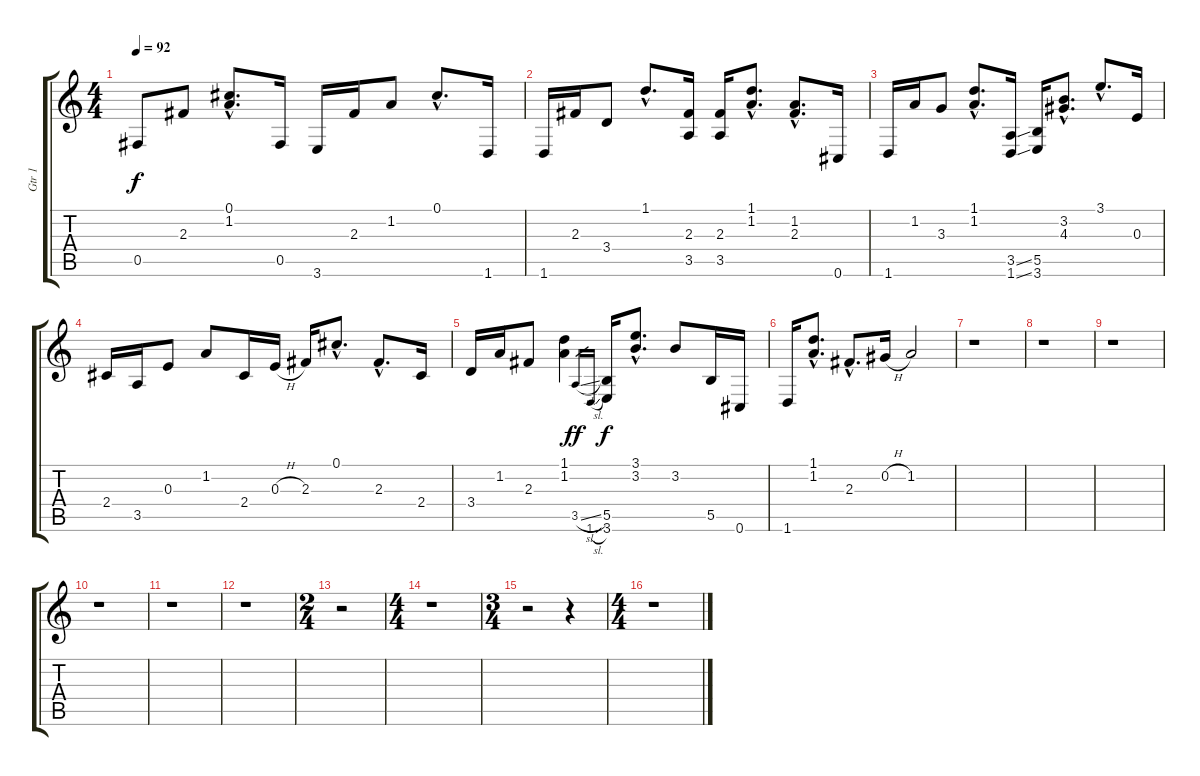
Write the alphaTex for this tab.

\track ("Gtr 1" "Gtr 1") {instrument electricguitarjazz}
\staff {score tabs}
\tuning (Db4 Ab3 E3 B2 Gb2 Db2) {hide}
\ts (4 4)
\tempo 92
\clef g2
\ks c
0.5.8{dy f} 2.3.8 (0.1{hac} 1.2{hac}).8{d} 0.5.16 3.6.16 2.3.16 1.2.8 0.1{hac}.8{d} 1.6.16 |
1.6.16 2.3.16 3.4.8 1.1{hac}.8{d} (2.3 3.5).16 (2.3 3.5).16 (1.1{hac} 1.2{hac}).8{d} (1.2{hac} 2.3{hac}).8{d} 0.6.16 |
1.6.16 1.2.16 3.3.8 (1.1{hac} 1.2{hac}).8{d} (3.5{ss} 1.6{ss}).16 (5.5 3.6).16 (3.2{hac} 4.3{hac}).8{d} 3.1{hac}.8{d} 0.3.16 |
2.4.16 3.5.16 0.3.8 1.2.8 2.4.16 0.3{h}.16 2.3.16 0.1{hac}.8{d} 2.3{hac}.8{d} 2.4.16 |
3.4.16 1.2.16 2.3.8 (1.1 1.2).4 3.5{sl}.16{gr dy ff} 1.6{sl}.16{gr} (5.5 3.6).16{dy f} (3.1{hac} 3.2{hac}).8{d} 3.2.8 5.5.16 0.6.16 |
1.6.16 (1.1{hac} 1.2{hac}).8{d} 2.3{hac}.8{d} 0.2{h}.16 1.2.2 |
r.1 |
r.1 |
r.1 |
r.1 |
r.1 |
r.1 |
\ts (2 4)
r.2 |
\ts (4 4)
r.1 |
\ts (3 4)
r.2 r.4 |
\ts (4 4)
r.1
